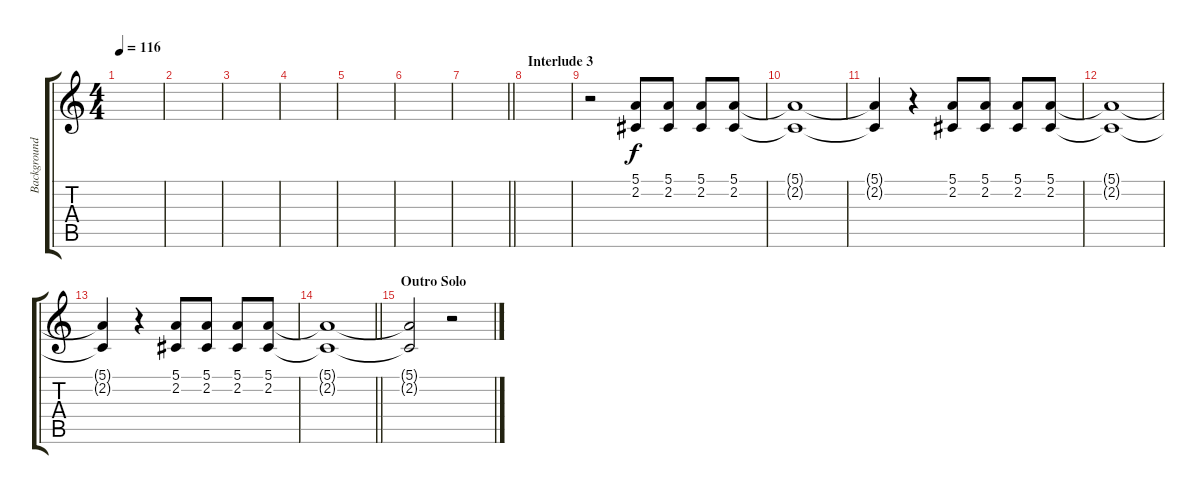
\track ("Background Vocals" "Background") {instrument sopranosax}
\staff {score tabs}
\tuning (E4 B3 G3 D3 A2 E2) {hide}
\ts (4 4)
\tempo 116
\clef g2
\ks c
|
|
|
|
|
|
\barLineRight lightlight
|
\section ("" "Interlude 3")
|
r.2 (5.1 2.2).8 (5.1 2.2).8 (5.1 2.2).8 (5.1 2.2).8 |
(5.1{t} 2.2{t}).1 |
(5.1{t} 2.2{t}).4 r.4 (5.1 2.2).8 (5.1 2.2).8 (5.1 2.2).8 (5.1 2.2).8 |
(5.1{t} 2.2{t}).1 |
(5.1{t} 2.2{t}).4 r.4 (5.1 2.2).8 (5.1 2.2).8 (5.1 2.2).8 (5.1 2.2).8 |
\barLineRight lightlight
(5.1{t} 2.2{t}).1 |
\section ("" "Outro Solo")
(5.1{t} 2.2{t}).2 r.2
